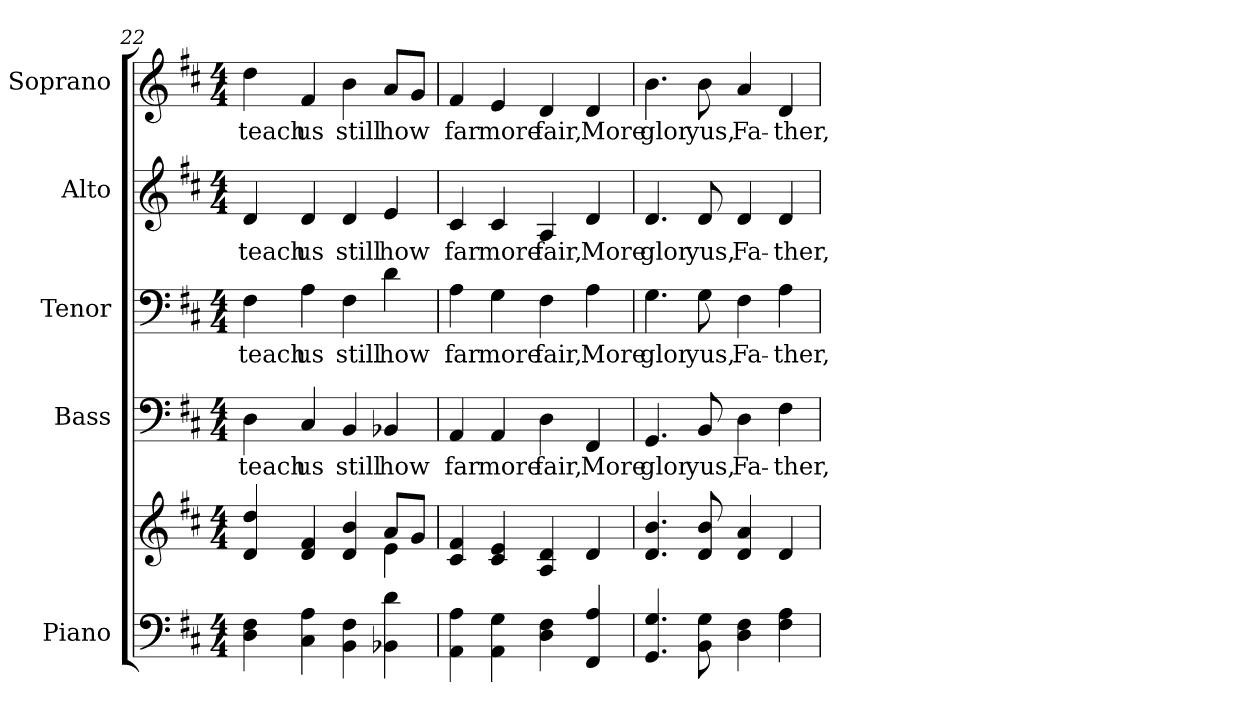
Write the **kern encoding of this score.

**kern	**kern	**kern	**text	**kern	**text	**kern	**text	**kern	**text
*part5	*part5	*part4	*part4	*part3	*part3	*part2	*part2	*part1	*part1
*staff6	*staff5	*staff4	*staff4	*staff3	*staff3	*staff2	*staff2	*staff1	*staff1
*I"Piano	*	*I"Bass	*	*I"Tenor	*	*I"Alto	*	*I"Soprano	*
*I'Pno.	*	*I'B.	*	*I'T.	*	*I'A.	*	*I'S.	*
*clefF4	*clefG2	*clefF4	*	*clefF4	*	*clefG2	*	*clefG2	*
*k[f#c#]	*k[f#c#]	*k[f#c#]	*	*k[f#c#]	*	*k[f#c#]	*	*k[f#c#]	*
*D:	*D:	*D:	*	*D:	*	*D:	*	*D:	*
*M4/4	*M4/4	*M4/4	*	*M4/4	*	*M4/4	*	*M4/4	*
=22	=22	=22	=22	=22	=22	=22	=22	=22	=22
*	*^	*	*	*	*	*	*	*	*
!	!	!	!	!LO:LY:b:color=#000000	!	!	!	!	!	!
!	!	!	!	!	!	!LO:LY:b:color=#000000	!	!	!	!
!	!	!	!	!	!	!	!	!LO:LY:b:color=#000000	!	!
!	!	!	!	!	!	!	!	!	!	!LO:LY:b:color=#000000
4Di\ 4F#i	4di/ 4ddi	2ryy	4Di\	teach	4F#i\	teach	4di/	teach	4ddi\	teach
!	!	!	!	!LO:LY:b:color=#000000	!	!	!	!	!	!
!	!	!	!	!	!	!LO:LY:b:color=#000000	!	!	!	!
!	!	!	!	!	!	!	!	!LO:LY:b:color=#000000	!	!
!	!	!	!	!	!	!	!	!	!	!LO:LY:b:color=#000000
4C#i\ 4Ai	4di/ 4f#i	.	4C#i/	us	4Ai\	us	4di/	us	4f#i/	us
!	!	!	!	!LO:LY:b:color=#000000	!	!	!	!	!	!
!	!	!	!	!	!	!LO:LY:b:color=#000000	!	!	!	!
!	!	!	!	!	!	!	!	!LO:LY:b:color=#000000	!	!
!	!	!	!	!	!	!	!	!	!	!LO:LY:b:color=#000000
4BBi\ 4F#i	4di/ 4bi	4ryy	4BBi/	still	4F#i\	still	4di/	still	4bi\	still
!	!	!	!	!LO:LY:b:color=#000000	!	!	!	!	!	!
!	!	!	!	!	!	!LO:LY:b:color=#000000	!	!	!	!
!	!	!	!	!	!	!	!	!LO:LY:b:color=#000000	!	!
!	!	!	!	!	!	!	!	!	!	!LO:LY:b:color=#000000
4BB-Xi\ 4di	8ai/L	4ei\	4BB-Xi/	how	4di\	how	4ei/	how	8ai/L	how
.	8gi/J	.	.	.	.	.	.	.	8gi/J	.
*	*v	*v	*	*	*	*	*	*	*	*
!!LO:PB:g=z
=23	=23	=23	=23	=23	=23	=23	=23	=23	=23
!	!	!	!LO:LY:b:color=#000000	!	!	!	!	!	!
!	!	!	!	!	!LO:LY:b:color=#000000	!	!	!	!
!	!	!	!	!	!	!	!LO:LY:b:color=#000000	!	!
!	!	!	!	!	!	!	!	!	!LO:LY:b:color=#000000
4AAi\ 4Ai	4c#i/ 4f#i	4AAi/	far	4Ai\	far	4c#i/	far	4f#i/	far
!	!	!	!LO:LY:b:color=#000000	!	!	!	!	!	!
!	!	!	!	!	!LO:LY:b:color=#000000	!	!	!	!
!	!	!	!	!	!	!	!LO:LY:b:color=#000000	!	!
!	!	!	!	!	!	!	!	!	!LO:LY:b:color=#000000
4AAi\ 4Gi	4c#i/ 4ei	4AAi/	more	4Gi\	more	4c#i/	more	4ei/	more
!	!	!	!LO:LY:b:color=#000000	!	!	!	!	!	!
!	!	!	!	!	!LO:LY:b:color=#000000	!	!	!	!
!	!	!	!	!	!	!	!LO:LY:b:color=#000000	!	!
!	!	!	!	!	!	!	!	!	!LO:LY:b:color=#000000
4Di\ 4F#i	4Ai/ 4di	4Di\	fair,	4F#i\	fair,	4Ai/	fair,	4di/	fair,
!	!	!	!LO:LY:b:color=#000000	!	!	!	!	!	!
!	!	!	!	!	!LO:LY:b:color=#000000	!	!	!	!
!	!	!	!	!	!	!	!LO:LY:b:color=#000000	!	!
!	!	!	!	!	!	!	!	!	!LO:LY:b:color=#000000
4FF#i/ 4Ai	4di/	4FF#i/	More	4Ai\	More	4di/	More	4di/	More
=24	=24	=24	=24	=24	=24	=24	=24	=24	=24
!	!	!	!LO:LY:b:color=#000000	!	!	!	!	!	!
!	!	!	!	!	!LO:LY:b:color=#000000	!	!	!	!
!	!	!	!	!	!	!	!LO:LY:b:color=#000000	!	!
!	!	!	!	!	!	!	!	!	!LO:LY:b:color=#000000
4.GGi/ 4.Gi	4.di/ 4.bi	4.GGi/	glor	4.Gi\	glor	4.di/	glor	4.bi\	glor
!	!	!	!LO:LY:b:color=#000000	!	!	!	!	!	!
!	!	!	!	!	!LO:LY:b:color=#000000	!	!	!	!
!	!	!	!	!	!	!	!LO:LY:b:color=#000000	!	!
!	!	!	!	!	!	!	!	!	!LO:LY:b:color=#000000
8BBi\ 8Gi	8di/ 8bi	8BBi/	yus,	8Gi\	yus,	8di/	yus,	8bi\	yus,
!	!	!	!LO:LY:b:color=#000000	!	!	!	!	!	!
!	!	!	!	!	!LO:LY:b:color=#000000	!	!	!	!
!	!	!	!	!	!	!	!LO:LY:b:color=#000000	!	!
!	!	!	!	!	!	!	!	!	!LO:LY:b:color=#000000
4Di\ 4F#i	4di/ 4ai	4Di\	Fa-	4F#i\	Fa-	4di/	Fa-	4ai/	Fa-
!	!	!	!LO:LY:b:color=#000000	!	!	!	!	!	!
!	!	!	!	!	!LO:LY:b:color=#000000	!	!	!	!
!	!	!	!	!	!	!	!LO:LY:b:color=#000000	!	!
!	!	!	!	!	!	!	!	!	!LO:LY:b:color=#000000
4F#i\ 4Ai	4di/	4F#i\	-ther,	4Ai\	-ther,	4di/	-ther,	4di/	-ther,
=	=	=	=	=	=	=	=	=	=
*-	*-	*-	*-	*-	*-	*-	*-	*-	*-
